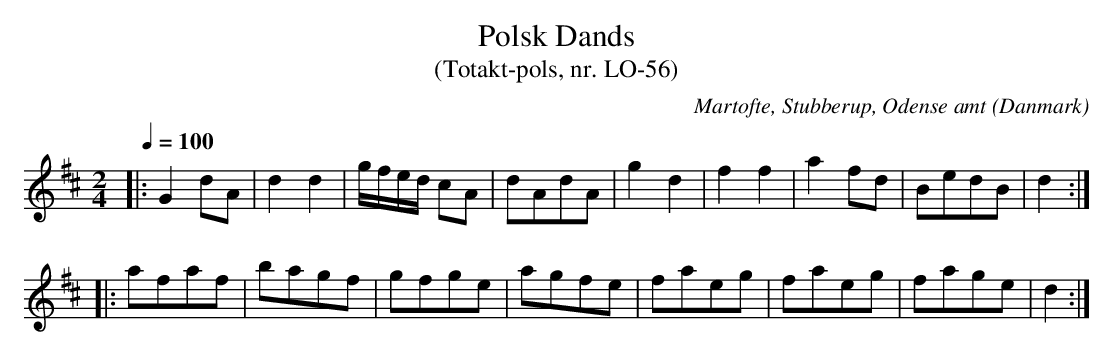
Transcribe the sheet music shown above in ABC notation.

X:1
T:Polsk Dands
T:(Totakt-pols, nr. LO-56)
O:Martofte, Stubberup, Odense amt (Danmark)
M:2/4
L:1/8
Q:1/4=100
K:D
|: G2 dA | d2 d2 | g/f/e/d/ cA | dAdA | g2 d2 | f2 f2 | a2 fd | BedB | d2 :|
|:  afaf | bagf | gfge | agfe | faeg | faeg | fage | d2 :|
